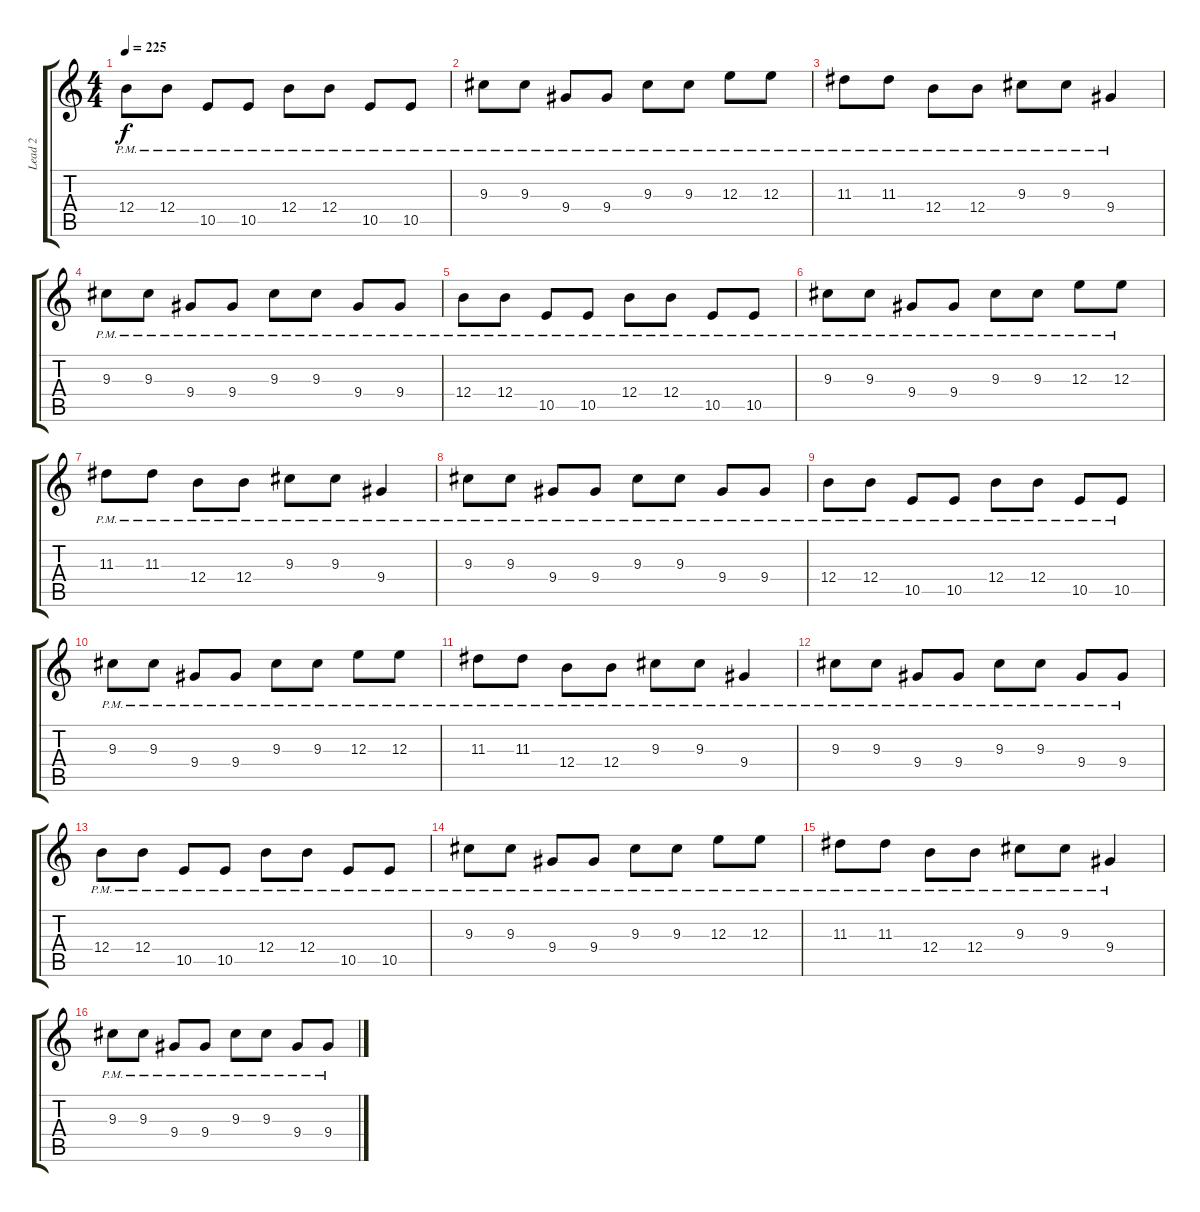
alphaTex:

\track ("Lead 2" "Lead 2") {instrument distortionguitar}
\staff {score tabs}
\tuning (Db4 Ab3 E3 B2 Gb2 Db2) {hide}
\ts (4 4)
\tempo 225
\clef g2
\ks c
12.4{pm}.8{dy f} 12.4{pm}.8 10.5{pm}.8 10.5{pm}.8 12.4{pm}.8 12.4{pm}.8 10.5{pm}.8 10.5{pm}.8 |
9.3{pm}.8 9.3{pm}.8 9.4{pm}.8 9.4{pm}.8 9.3{pm}.8 9.3{pm}.8 12.3{pm}.8 12.3{pm}.8 |
11.3{pm}.8 11.3{pm}.8 12.4{pm}.8 12.4{pm}.8 9.3{pm}.8 9.3{pm}.8 9.4{pm}.4 |
9.3{pm}.8 9.3{pm}.8 9.4{pm}.8 9.4{pm}.8 9.3{pm}.8 9.3{pm}.8 9.4{pm}.8 9.4{pm}.8 |
12.4{pm}.8 12.4{pm}.8 10.5{pm}.8 10.5{pm}.8 12.4{pm}.8 12.4{pm}.8 10.5{pm}.8 10.5{pm}.8 |
9.3{pm}.8 9.3{pm}.8 9.4{pm}.8 9.4{pm}.8 9.3{pm}.8 9.3{pm}.8 12.3{pm}.8 12.3{pm}.8 |
11.3{pm}.8 11.3{pm}.8 12.4{pm}.8 12.4{pm}.8 9.3{pm}.8 9.3{pm}.8 9.4{pm}.4 |
9.3{pm}.8 9.3{pm}.8 9.4{pm}.8 9.4{pm}.8 9.3{pm}.8 9.3{pm}.8 9.4{pm}.8 9.4{pm}.8 |
12.4{pm}.8 12.4{pm}.8 10.5{pm}.8 10.5{pm}.8 12.4{pm}.8 12.4{pm}.8 10.5{pm}.8 10.5{pm}.8 |
9.3{pm}.8 9.3{pm}.8 9.4{pm}.8 9.4{pm}.8 9.3{pm}.8 9.3{pm}.8 12.3{pm}.8 12.3{pm}.8 |
11.3{pm}.8 11.3{pm}.8 12.4{pm}.8 12.4{pm}.8 9.3{pm}.8 9.3{pm}.8 9.4{pm}.4 |
9.3{pm}.8 9.3{pm}.8 9.4{pm}.8 9.4{pm}.8 9.3{pm}.8 9.3{pm}.8 9.4{pm}.8 9.4{pm}.8 |
12.4{pm}.8 12.4{pm}.8 10.5{pm}.8 10.5{pm}.8 12.4{pm}.8 12.4{pm}.8 10.5{pm}.8 10.5{pm}.8 |
9.3{pm}.8 9.3{pm}.8 9.4{pm}.8 9.4{pm}.8 9.3{pm}.8 9.3{pm}.8 12.3{pm}.8 12.3{pm}.8 |
11.3{pm}.8 11.3{pm}.8 12.4{pm}.8 12.4{pm}.8 9.3{pm}.8 9.3{pm}.8 9.4{pm}.4 |
9.3{pm}.8 9.3{pm}.8 9.4{pm}.8 9.4{pm}.8 9.3{pm}.8 9.3{pm}.8 9.4{pm}.8 9.4{pm}.8
